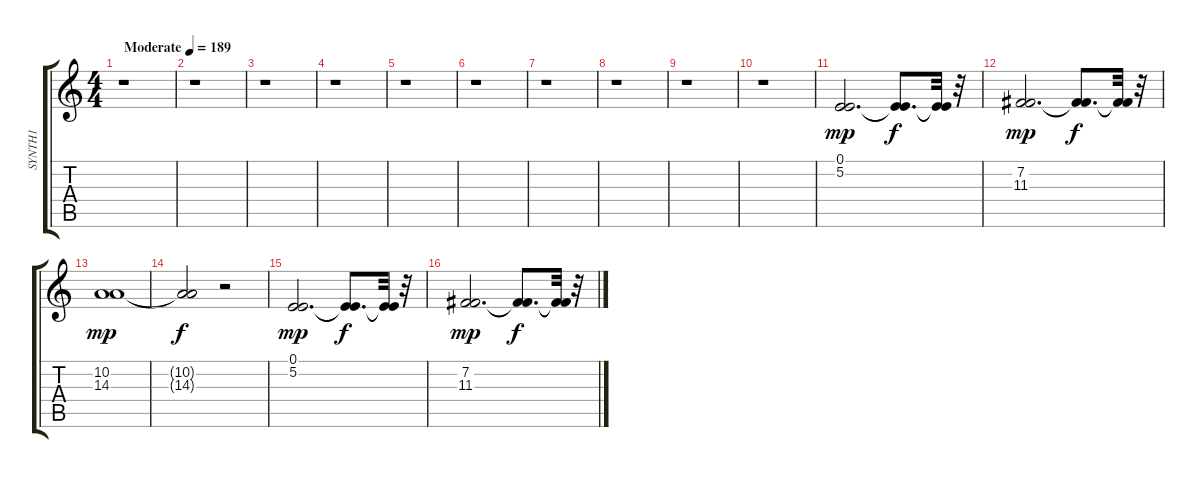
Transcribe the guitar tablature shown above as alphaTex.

\track ("SYNTH1" "SYNTH1") {instrument percussiveorgan}
\staff {score tabs}
\tuning (E4 B3 G3 D3 A2 E2) {hide}
\ts (4 4)
\tempo (189 "Moderate")
\clef g2
\ks c
r.1{dy mp instrument percussiveorgan} |
r.1 |
r.1 |
r.1 |
r.1 |
r.1 |
r.1 |
r.1 |
r.1 |
r.1 |
(0.1 5.2).2{d} (0.1{t} 5.2{t}).8{d dy f} (0.1{t} 5.2{t}).32 r.32 |
(7.2 11.3).2{d dy mp} (7.2{t} 11.3{t}).8{d dy f} (7.2{t} 11.3{t}).32 r.32 |
(10.2 14.3).1{dy mp} |
(10.2{t} 14.3{t}).2{dy f} r.2 |
(0.1 5.2).2{d dy mp volume 11} (0.1{t} 5.2{t}).8{d dy f} (0.1{t} 5.2{t}).32 r.32 |
(7.2 11.3).2{d dy mp} (7.2{t} 11.3{t}).8{d dy f} (7.2{t} 11.3{t}).32 r.32
